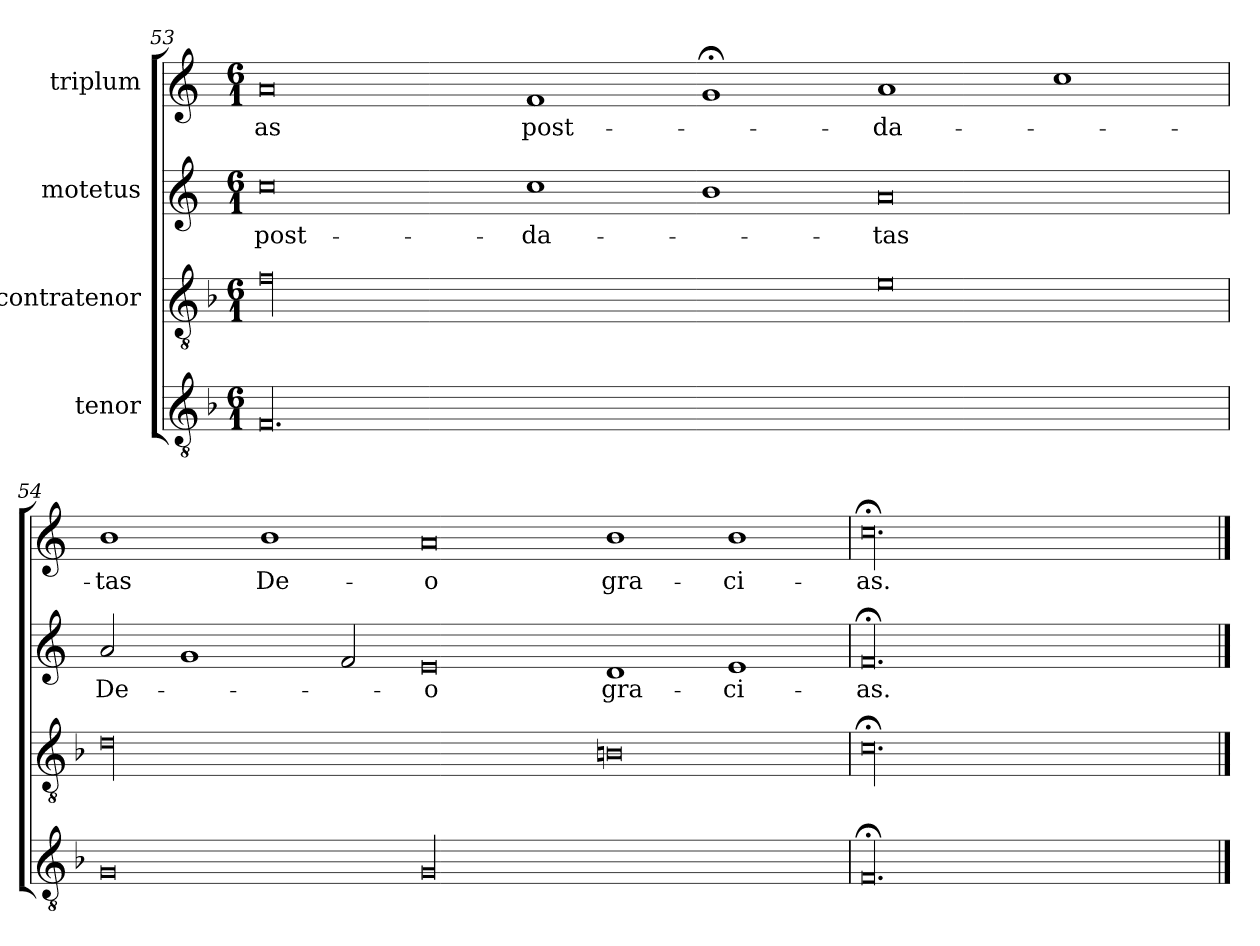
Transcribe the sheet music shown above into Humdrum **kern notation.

**kern	**kern	**kern	**text	**kern	**text
*part4	*part3	*part2	*part2	*part1	*part1
*staff4	*staff3	*staff2	*staff2	*staff1	*staff1
*I"tenor	*I"contratenor	*I"motetus	*	*I"triplum	*
!!LO:LB:g=z
*clefGv2	*clefGv2	*clefG2	*	*clefG2	*
*k[b-]	*k[b-]	*k[]	*	*k[]	*
*F:	*F:	*C:	*	*C:	*
*M6/1	*M6/1	*M6/1	*	*M6/1	*
=53	=53	=53	=53	=53	=53
00.F/	00f\	0cc\	post-	0a/	-as
.	.	1cc\	da-	1f/	post-
.	.	1b\	.	1g;</	.
.	0e\	0a/	-tas	1a/	da-
.	.	.	.	1cc\	.
=54	=54	=54	=54	=54	=54
0G/	00d\	2a/	De-	1b\	-tas
.	.	1g/	.	.	.
.	.	.	.	1b\	De-
.	.	2f/	.	.	.
00G/	.	0e/	-o	0a/	-o
.	0Bn\	1d/	gra-	1b\	gra-
.	.	1e/	-ci-	1b\	-ci-
=55	=55	=55	=55	=55	=55
00.F;</	00.c;<\	00.f;</	-as.	00.cc;<\	-as.
==	==	==	==	==	==
*-	*-	*-	*-	*-	*-
